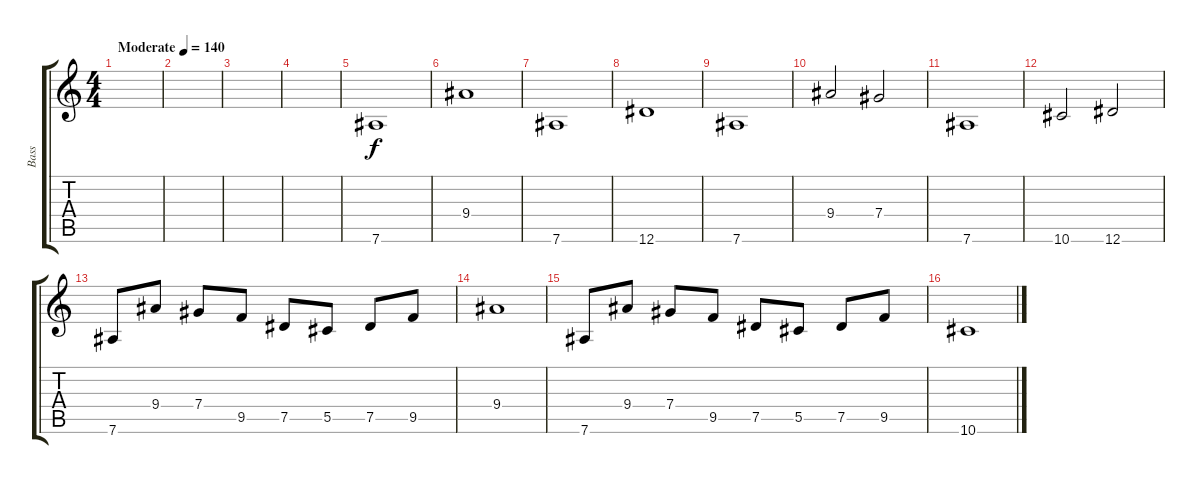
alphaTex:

\track ("Bass" "Bass") {instrument electricbasspick}
\staff {score tabs}
\tuning (Eb4 Bb3 Gb3 Db3 Ab2 Eb2) {hide}
\ts (4 4)
\tempo (140 "Moderate")
\clef g2
\ks c
|
|
|
|
7.6.1 |
9.4.1 |
7.6.1 |
12.6.1 |
7.6.1 |
9.4.2 7.4.2 |
7.6.1 |
10.6.2 12.6.2 |
7.6.8 9.4.8 7.4.8 9.5.8 7.5.8 5.5.8 7.5.8 9.5.8 |
9.4.1 |
7.6.8 9.4.8 7.4.8 9.5.8 7.5.8 5.5.8 7.5.8 9.5.8 |
10.6.1
